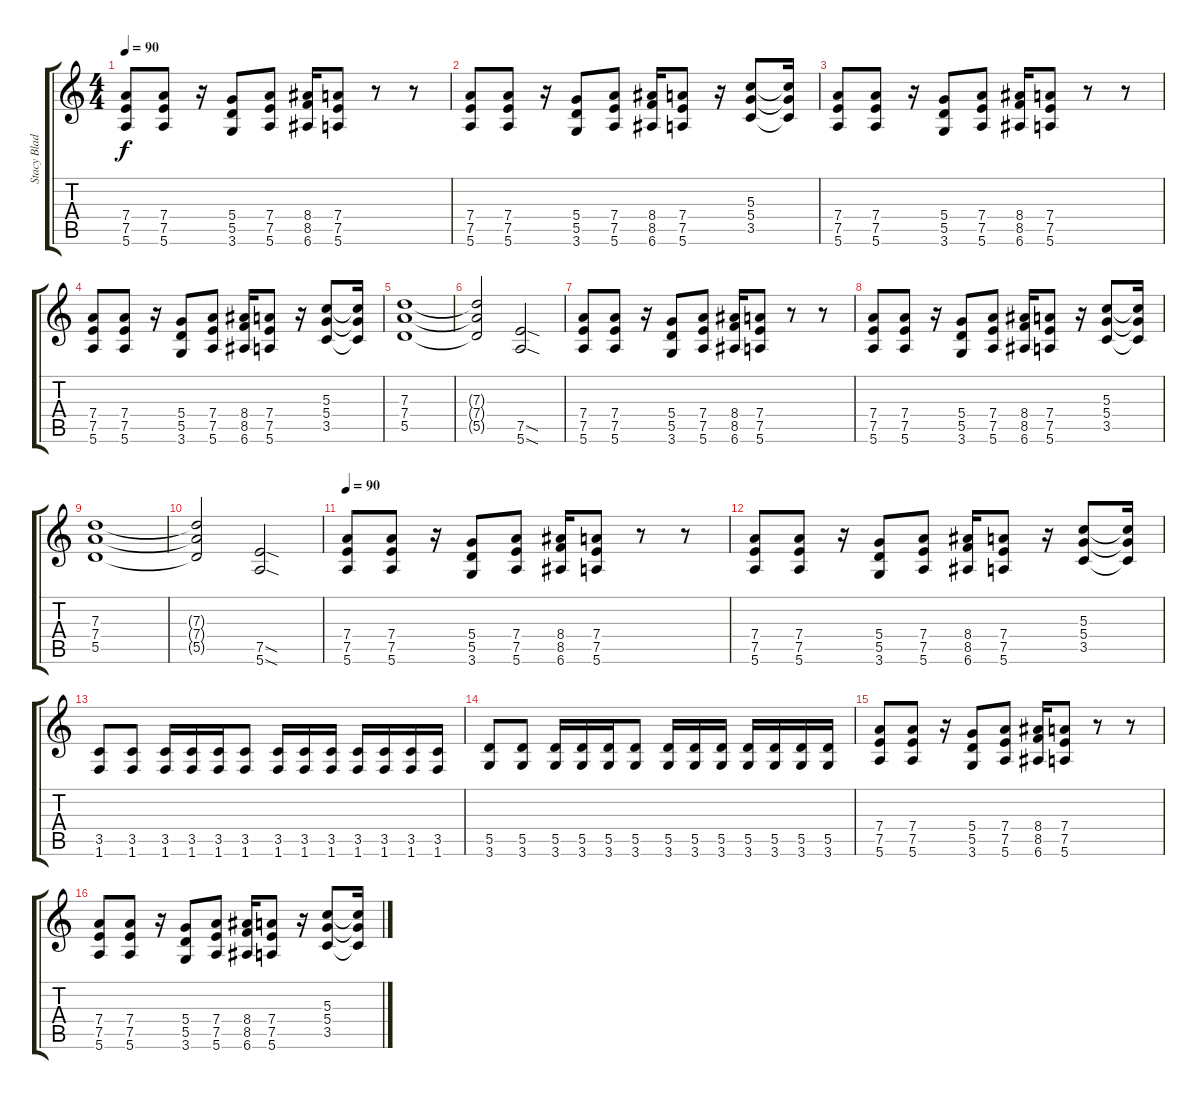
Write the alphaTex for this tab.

\track ("Stacy Blades(rhytm)" "Stacy Blad") {instrument distortionguitar}
\staff {score tabs}
\tuning (E4 B3 G3 D3 A2 E2) {hide}
\ts (4 4)
\tempo 90
\clef g2
\ks c
(7.4 7.5 5.6).8{dy f} (7.4 7.5 5.6).8 r.16 (5.4 5.5 3.6).8 (7.4 7.5 5.6).8 (8.4 8.5 6.6).16 (7.4 7.5 5.6).8 r.8 r.8 |
(7.4 7.5 5.6).8 (7.4 7.5 5.6).8 r.16 (5.4 5.5 3.6).8 (7.4 7.5 5.6).8 (8.4 8.5 6.6).16 (7.4 7.5 5.6).8 r.16 (5.3 5.4 3.5).8 (5.3{t} 5.4{t} 3.5{t}).16 |
(7.4 7.5 5.6).8 (7.4 7.5 5.6).8 r.16 (5.4 5.5 3.6).8 (7.4 7.5 5.6).8 (8.4 8.5 6.6).16 (7.4 7.5 5.6).8 r.8 r.8 |
(7.4 7.5 5.6).8 (7.4 7.5 5.6).8 r.16 (5.4 5.5 3.6).8 (7.4 7.5 5.6).8 (8.4 8.5 6.6).16 (7.4 7.5 5.6).8 r.16 (5.3 5.4 3.5).8 (5.3{t} 5.4{t} 3.5{t}).16 |
(7.3 7.4 5.5).1 |
(7.3{t} 7.4{t} 5.5{t}).2 (7.5{sod} 5.6{sod}).2 |
(7.4 7.5 5.6).8 (7.4 7.5 5.6).8 r.16 (5.4 5.5 3.6).8 (7.4 7.5 5.6).8 (8.4 8.5 6.6).16 (7.4 7.5 5.6).8 r.8 r.8 |
(7.4 7.5 5.6).8 (7.4 7.5 5.6).8 r.16 (5.4 5.5 3.6).8 (7.4 7.5 5.6).8 (8.4 8.5 6.6).16 (7.4 7.5 5.6).8 r.16 (5.3 5.4 3.5).8 (5.3{t} 5.4{t} 3.5{t}).16 |
(7.3 7.4 5.5).1 |
(7.3{t} 7.4{t} 5.5{t}).2 (7.5{sod} 5.6{sod}).2 |
\tempo 90
(7.4 7.5 5.6).8 (7.4 7.5 5.6).8 r.16 (5.4 5.5 3.6).8 (7.4 7.5 5.6).8 (8.4 8.5 6.6).16 (7.4 7.5 5.6).8 r.8 r.8 |
(7.4 7.5 5.6).8 (7.4 7.5 5.6).8 r.16 (5.4 5.5 3.6).8 (7.4 7.5 5.6).8 (8.4 8.5 6.6).16 (7.4 7.5 5.6).8 r.16 (5.3 5.4 3.5).8 (5.3{t} 5.4{t} 3.5{t}).16 |
(3.5 1.6).8 (3.5 1.6).8 (3.5 1.6).16 (3.5 1.6).16 (3.5 1.6).16 (3.5 1.6).8 (3.5 1.6).16 (3.5 1.6).16 (3.5 1.6).16 (3.5 1.6).16 (3.5 1.6).16 (3.5 1.6).16 (3.5 1.6).16 |
(5.5 3.6).8 (5.5 3.6).8 (5.5 3.6).16 (5.5 3.6).16 (5.5 3.6).16 (5.5 3.6).8 (5.5 3.6).16 (5.5 3.6).16 (5.5 3.6).16 (5.5 3.6).16 (5.5 3.6).16 (5.5 3.6).16 (5.5 3.6).16 |
(7.4 7.5 5.6).8 (7.4 7.5 5.6).8 r.16 (5.4 5.5 3.6).8 (7.4 7.5 5.6).8 (8.4 8.5 6.6).16 (7.4 7.5 5.6).8 r.8 r.8 |
(7.4 7.5 5.6).8 (7.4 7.5 5.6).8 r.16 (5.4 5.5 3.6).8 (7.4 7.5 5.6).8 (8.4 8.5 6.6).16 (7.4 7.5 5.6).8 r.16 (5.3 5.4 3.5).8 (5.3{t} 5.4{t} 3.5{t}).16
